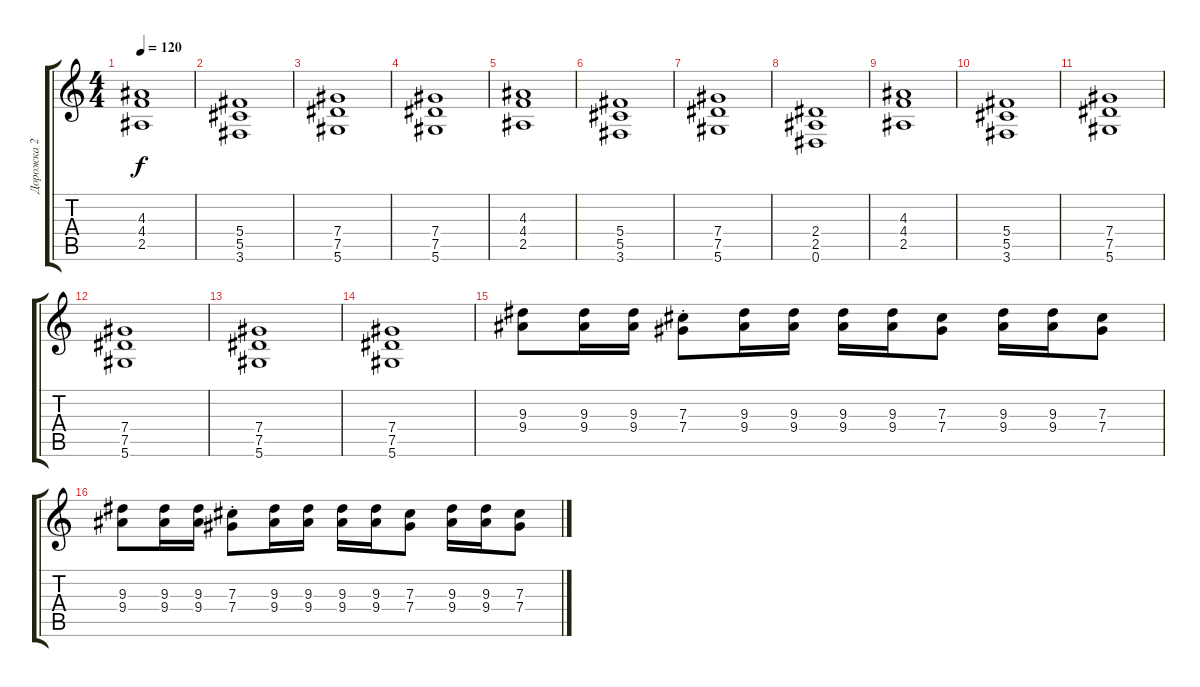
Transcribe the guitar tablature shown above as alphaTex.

\track ("Дорожка 2" "Дорожка 2") {instrument distortionguitar}
\staff {score tabs}
\tuning (Eb4 Bb3 Gb3 Db3 Ab2 Eb2) {hide}
\ts (4 4)
\tempo 120
\clef g2
\ks c
(4.3 4.4 2.5).1{dy f} |
(5.4 5.5 3.6).1 |
(7.4 7.5 5.6).1 |
(7.4 7.5 5.6).1 |
(4.3 4.4 2.5).1 |
(5.4 5.5 3.6).1 |
(7.4 7.5 5.6).1 |
(2.4 2.5 0.6).1 |
(4.3 4.4 2.5).1 |
(5.4 5.5 3.6).1 |
(7.4 7.5 5.6).1 |
(7.4 7.5 5.6).1 |
(7.4 7.5 5.6).1 |
(7.4 7.5 5.6).1 |
(9.3 9.4).8 (9.3 9.4).16 (9.3 9.4).16 (7.3{st} 7.4{st}).8 (9.3 9.4).16 (9.3 9.4).16 (9.3 9.4).16 (9.3 9.4).16 (7.3 7.4).8 (9.3 9.4).16 (9.3 9.4).16 (7.3 7.4).8 |
(9.3 9.4).8 (9.3 9.4).16 (9.3 9.4).16 (7.3{st} 7.4{st}).8 (9.3 9.4).16 (9.3 9.4).16 (9.3 9.4).16 (9.3 9.4).16 (7.3 7.4).8 (9.3 9.4).16 (9.3 9.4).16 (7.3 7.4).8
